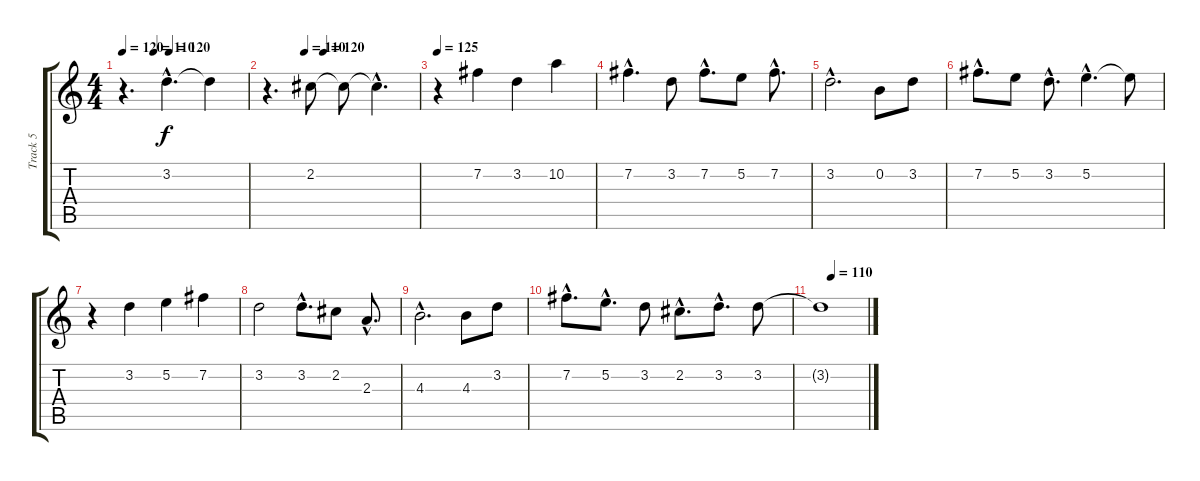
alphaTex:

\track ("Track 5" "Track 5") {instrument acousticguitarsteel}
\staff {score tabs}
\tuning (E4 B3 G3 D3 A2 E2) {hide}
\ts (4 4)
\tempo 120
\tempo (110 0.25)
\tempo (120 0.375)
\clef g2
\ks c
r.4{d dy f} 3.2{hac}.4{d} 3.2{t}.4 |
\tempo (110 0.25)
\tempo (120 0.375)
r.4{d} 2.2.8 2.2{t}.8 2.2{hac t}.4{d} |
\tempo 125
r.4 7.2.4 3.2.4 10.2.4 |
7.2{hac}.4{d} 3.2.8 7.2{hac}.8{d} 5.2.8 7.2{hac}.8{d} |
3.2{hac}.2{d} 0.2.8 3.2.8 |
7.2{hac}.8{d} 5.2.8 3.2{hac}.8{d} 5.2{hac}.4{d} 5.2{t}.8 |
r.4 3.2.4 5.2.4 7.2.4 |
3.2.2 3.2{hac}.8{d} 2.2.8 2.3{hac}.8{d} |
4.3{hac}.2{d} 4.3.8 3.2.8 |
7.2{hac}.8{d} 5.2{hac}.8{d} 3.2.8 2.2{hac}.8{d} 3.2{hac}.8{d} 3.2.8 |
\tempo (110 0.25)
3.2{t}.1
